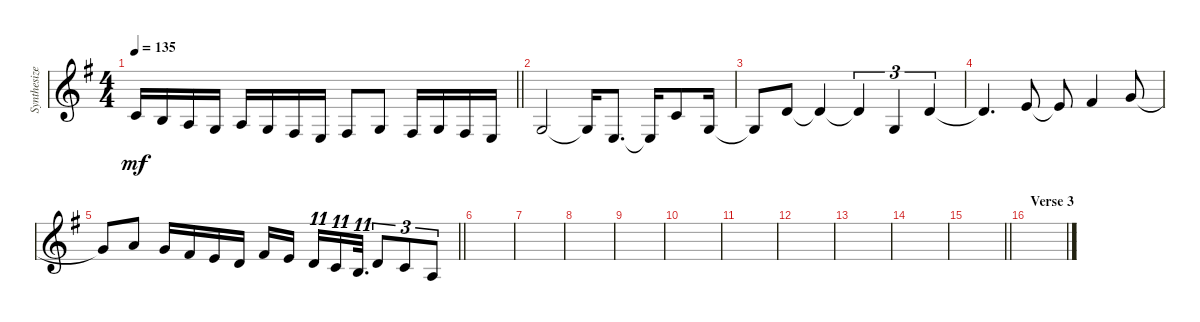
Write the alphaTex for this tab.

\track ("Synthesizer 2" "Synthesize") {instrument synthstrings1}
\staff {score}
\tuning (E4 B3 G3 D3 A2 E2 B1) {hide}
\ts (4 4)
\tempo 135
\clef g2
\barLineRight lightlight
\ks g
1.2.16{dy mf} 0.2.16 2.3.16 0.3.16 2.3.16 0.3.16 4.4.16 2.4.16 4.4.8 0.3.8 4.4.16 0.3.16 4.4.16 2.4.16 |
0.3.2 0.3{t}.16 2.4.8{d} 2.4{t}.16 1.2.8 0.3.16 |
0.3{t}.8 3.2.8 3.2{t}.4 3.2{t}.4{tu (3 2)} 0.3.4{tu (3 2)} 3.2.4{tu (3 2)} |
3.2{t}.4{d} 0.1.8 0.1{t}.8 2.1.4 3.1.8 |
\barLineRight lightlight
3.1{t}.8 5.1.8 3.1.16 2.1.16 0.1.16 3.2.16 2.1.16 0.1.16{beam splitsecondary} 3.2.16{tu (11 8)} 1.2.16{tu (11 8)} 0.2.32{d tu (11 8)} 3.2.8{tu (3 2)} 1.2.8{tu (3 2)} 2.3.8{tu (3 2)} |
|
|
|
|
|
|
|
|
|
\barLineRight lightlight
|
\section ("" "Verse 3")
